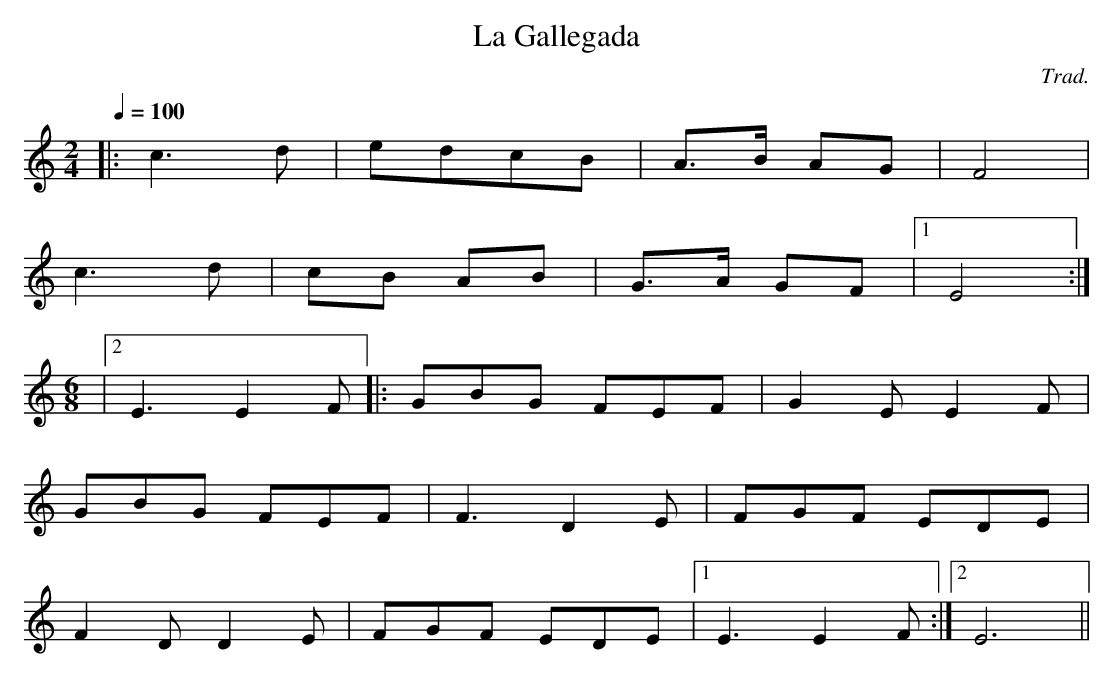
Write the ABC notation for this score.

X:1
T:La Gallegada
C:Trad.
M:2/4
L:1/8
Q:1/4=100
K:C
|:c3d|edcB|A3/2B/2 AG|F4|
c3d|cB AB|G3/2A/2 GF|[1 E4:|
M:6/8
|[2 E3 E2F||:GBG FEF|G2E E2F|
GBG FEF|F3 D2E|FGF EDE|
F2D D2E|FGF EDE|[1 E3 E2F:|[2 E6||
